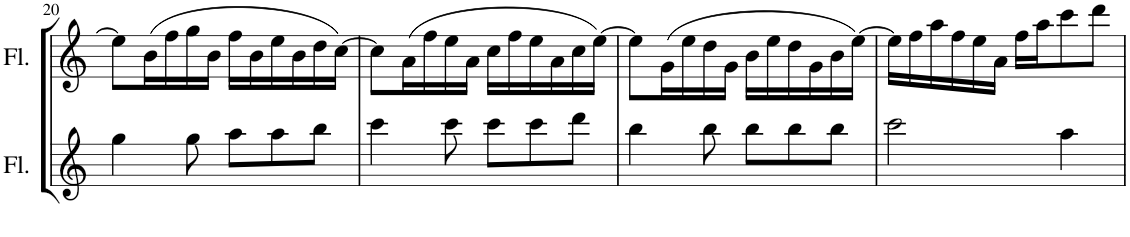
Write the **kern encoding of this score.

**kern	**kern
*part2	*part1
*staff2	*staff1
*I"Flute	*I"Flute
*I'Fl.	*I'Fl.
!!LO:PB:g=z
*clefG2	*clefG2
*k[]	*k[]
*M6/8	*M6/8
=20	=20
4gg\	8ee\L]
.	(>16b\L
.	16ff\
8gg\	16gg\
.	16b\JJ
8aa\L	16ff\LL
.	16b\
8aa\	16ee\
.	16b\
8bb\J	16dd\
.	[16cc\JJ)
=21	=21
4ccc\	8cc\L]
.	(>16a\L
.	16ff\
8ccc\	16ee\
.	16a\JJ
8ccc\L	16cc\LL
.	16ff\
8ccc\	16ee\
.	16a\
8ddd\J	16cc\
.	[16ee\JJ)
=22	=22
4bb\	8ee\L]
.	(>16g\L
.	16ee\
8bb\	16dd\
.	16g\JJ
8bb\L	16b\LL
.	16ee\
8bb\	16dd\
.	16g\
8bb\J	16b\
.	[16ee\JJ)
=23	=23
2ccc\	16ee\LL]
.	16ff\
.	16aa\
.	16ff\
.	16ee\
.	16a\JJ
.	16ff\LL
.	16aa\J
4aa\	8ccc\
.	8ddd\J
=	=
*-	*-
